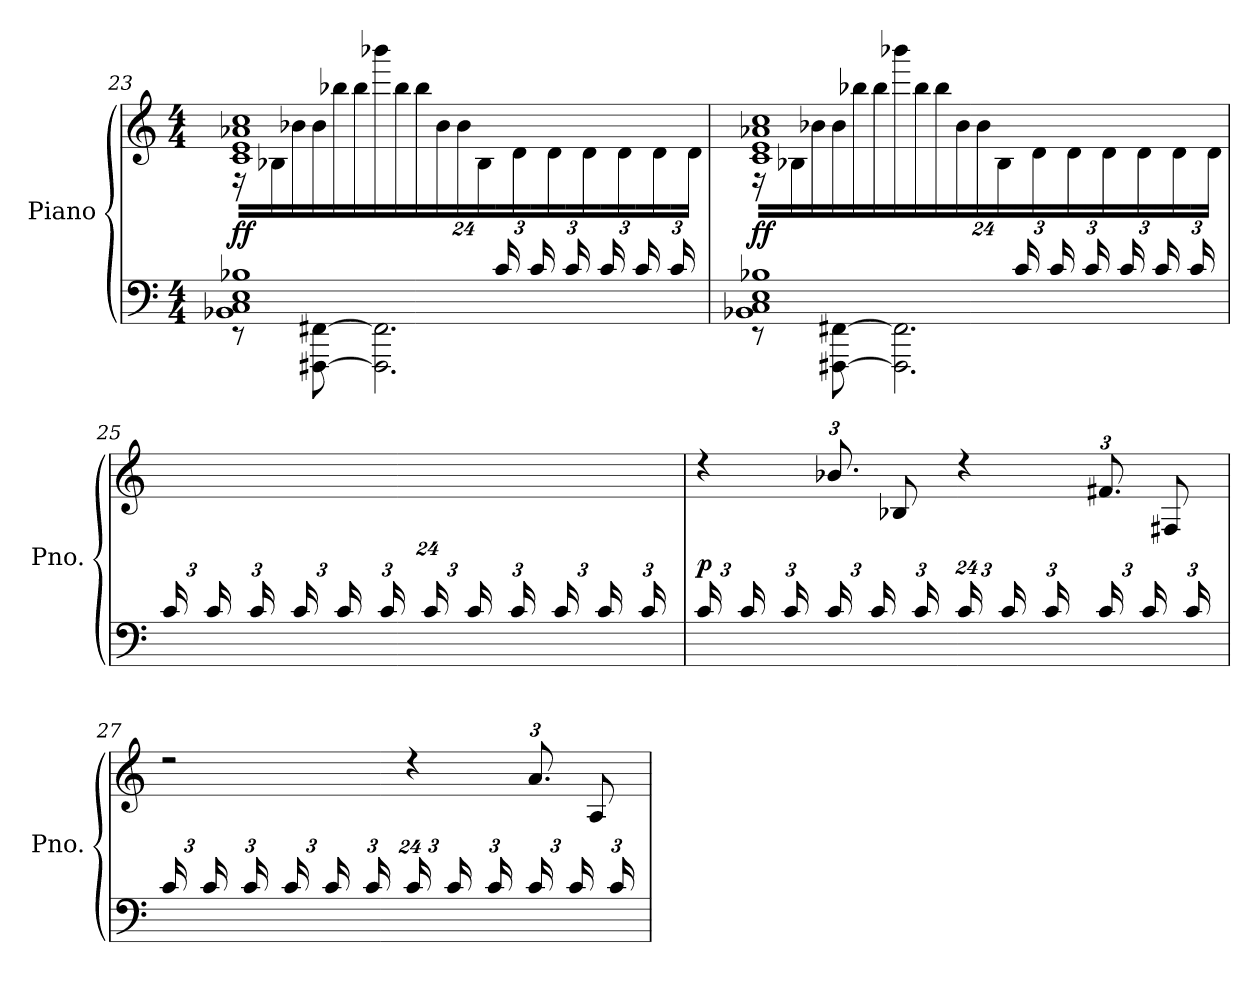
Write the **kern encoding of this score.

**kern	**kern	**dynam
*part1	*part1	*part1
*staff2	*staff1	*staff1/2
*I"Piano	*	*
*I'Pno.	*	*
!!LO:LB:g=z
*clefF4	*clefG2	*
*k[]	*k[]	*
*M4/4	*M4/4	*
=23	=23	=23
*^	*^	*
*	*^	*	*	*
*	*	*	*	*Xbrackettup	*
!	!	!	!	!	!LO:DY:b
2ryy	1BB-X 1C 1E 1B-X	8r	1c 1e 1a-X 1cc	24r	ff
.	.	.	.	24B-X\LL	.
.	.	.	.	24b-X\	.
.	.	[8FFF#X\ [8FF#X\	.	24b-\	.
.	.	.	.	24bb-X\	.
.	.	.	.	24bb-\JJ	.
.	.	2.FFF#\] 2.FF#\]	.	24bbb-X\LL	.
.	.	.	.	24bb-\	.
.	.	.	.	24bb-\	.
.	.	.	.	24b-\	.
.	.	.	.	24b-\	.
.	.	.	.	24B-\JJ	.
*Xbrackettup	*	*	*	*	*
24c/LL	.	.	.	24ryy	.
24ryy	.	.	.	24d\	.
24c/	.	.	.	24ryy	.
24ryy	.	.	.	24d\	.
24c/	.	.	.	24ryy	.
24ryy	.	.	.	24d\JJ	.
24c/LL	.	.	.	24ryy	.
24ryy	.	.	.	24d\	.
24c/	.	.	.	24ryy	.
24ryy	.	.	.	24d\	.
24c/	.	.	.	24ryy	.
24ryy	.	.	.	24d\JJ	.
=24	=24	=24	=24	=24	=24
!	!	!	!	!	!LO:DY:b
2ryy	1BB-X 1C 1E 1B-X	8r	1c 1e 1a-X 1cc	24r	ff
.	.	.	.	24B-X\LL	.
.	.	.	.	24b-X\	.
.	.	[8FFF#X\ [8FF#X\	.	24b-\	.
.	.	.	.	24bb-X\	.
.	.	.	.	24bb-\JJ	.
.	.	2.FFF#\] 2.FF#\]	.	24bbb-X\LL	.
.	.	.	.	24bb-\	.
.	.	.	.	24bb-\	.
.	.	.	.	24b-\	.
.	.	.	.	24b-\	.
.	.	.	.	24B-\JJ	.
24c/LL	.	.	.	24ryy	.
24ryy	.	.	.	24d\	.
24c/	.	.	.	24ryy	.
24ryy	.	.	.	24d\	.
24c/	.	.	.	24ryy	.
24ryy	.	.	.	24d\JJ	.
24c/LL	.	.	.	24ryy	.
24ryy	.	.	.	24d\	.
24c/	.	.	.	24ryy	.
24ryy	.	.	.	24d\	.
24c/	.	.	.	24ryy	.
24ryy	.	.	.	24d\JJ	.
*	*v	*v	*	*	*
*	*	*v	*v	*
!!LO:LB:g=z
=25	=25	=25	=25
24c/LL	1ryy	24ryy	.
24ryy	.	24d\	.
24c/	.	24ryy	.
24ryy	.	24d\	.
24c/	.	24ryy	.
24ryy	.	24d\JJ	.
24c/LL	.	24ryy	.
24ryy	.	24d\	.
24c/	.	24ryy	.
24ryy	.	24d\	.
24c/	.	24ryy	.
24ryy	.	24d\JJ	.
24c/LL	.	24ryy	.
24ryy	.	24d\	.
24c/	.	24ryy	.
24ryy	.	24d\	.
24c/	.	24ryy	.
24ryy	.	24d\JJ	.
24c/LL	.	24ryy	.
24ryy	.	24d\	.
24c/	.	24ryy	.
24ryy	.	24d\	.
24c/	.	24ryy	.
24ryy	.	24d\JJ	.
*v	*v	*	*
=26	=26	=26
*	*^	*
!	!	!	!LO:DY:b
24c/LL	4r	24ryy	p
24ryy	.	24d\	.
24c/	.	24ryy	.
24ryy	.	24d\	.
24c/	.	24ryy	.
24ryy	.	24d\JJ	.
24c/LL	12.b-X/	24ryy	.
24ryy	.	24d\	.
24c/	.	24ryy	.
24ryy	8B-X/	24B-X\	.
24c/	.	24ryy	.
24ryy	.	24d\JJ	.
24c/LL	4r	24ryy	.
24ryy	.	24d\	.
24c/	.	24ryy	.
24ryy	.	24d\	.
24c/	.	24ryy	.
24ryy	.	24d\JJ	.
24c/LL	12.f#X/	24ryy	.
24ryy	.	24d\	.
24c/	.	24ryy	.
24ryy	8F#X/	24F#X\	.
24c/	.	24ryy	.
24ryy	.	24d\JJ	.
!!LO:LB:g=z	!!
=27	=27	=27	=27
24c/LL	2r	24ryy	.
24ryy	.	24d\	.
24c/	.	24ryy	.
24ryy	.	24d\	.
24c/	.	24ryy	.
24ryy	.	24d\JJ	.
24c/LL	.	24ryy	.
24ryy	.	24d\	.
24c/	.	24ryy	.
24ryy	.	24d\	.
24c/	.	24ryy	.
24ryy	.	24d\JJ	.
24c/LL	4r	24ryy	.
24ryy	.	24d\	.
24c/	.	24ryy	.
24ryy	.	24d\	.
24c/	.	24ryy	.
24ryy	.	24d\JJ	.
24c/LL	12.a/	24ryy	.
24ryy	.	24d\	.
24c/	.	24ryy	.
24ryy	8A/	24A\	.
24c/	.	24ryy	.
24ryy	.	24d\JJ	.
*	*v	*v	*
=	=	=
*-	*-	*-
